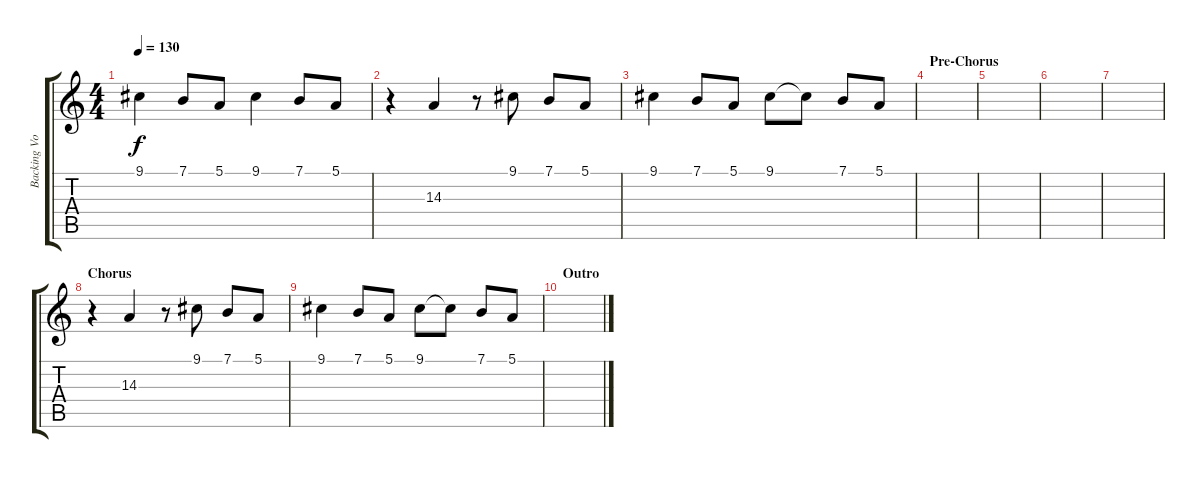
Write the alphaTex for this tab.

\track ("Backing Vocal" "Backing Vo") {instrument pad4choir}
\staff {score tabs}
\tuning (E4 B3 G3 D3 A2 E2) {hide}
\ts (4 4)
\tempo 130
\clef g2
\ks c
9.1.4{dy f} 7.1.8 5.1.8 9.1.4 7.1.8 5.1.8 |
r.4 14.3.4 r.8 9.1.8 7.1.8 5.1.8 |
9.1.4 7.1.8 5.1.8 9.1.8 9.1{t}.8 7.1.8 5.1.8 |
\section ("" "Pre-Chorus")
|
|
|
|
\section ("" "Chorus")
r.4 14.3.4 r.8 9.1.8 7.1.8 5.1.8 |
9.1.4 7.1.8 5.1.8 9.1.8 9.1{t}.8 7.1.8 5.1.8 |
\section ("" "Outro")
